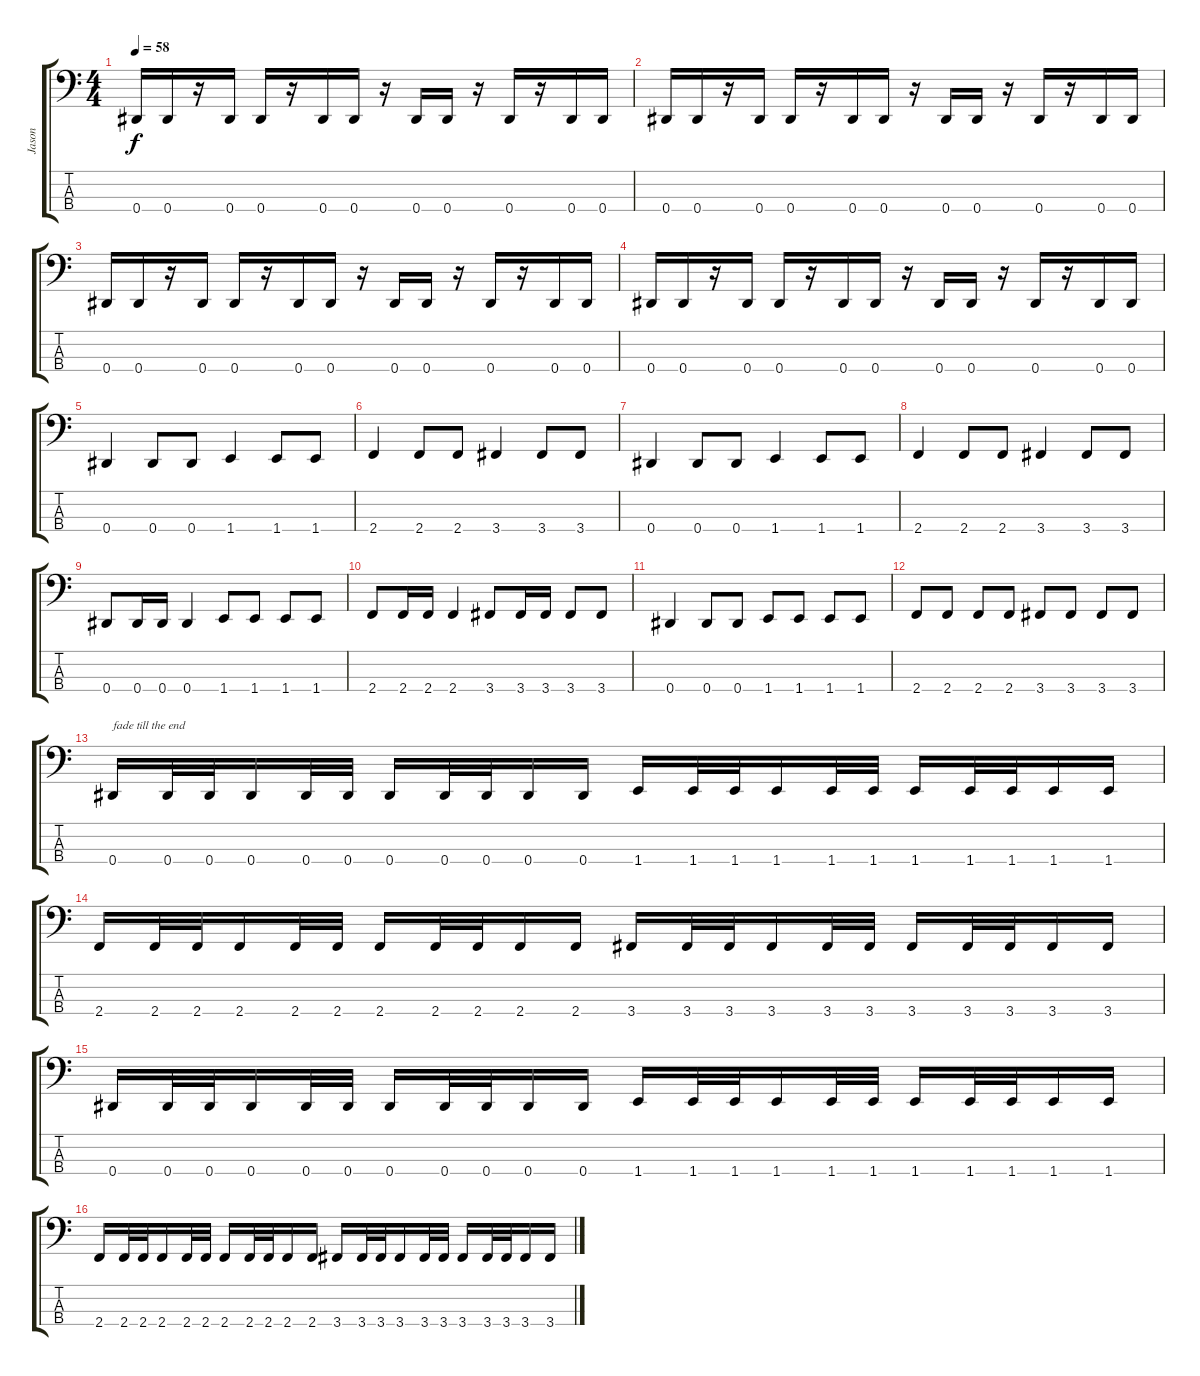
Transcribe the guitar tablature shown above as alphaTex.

\track ("Jason " "Jason ") {instrument electricbasspick}
\staff {score tabs}
\tuning (Gb2 Db2 Ab1 Eb1) {hide}
\ts (4 4)
\tempo 58
\clef f4
\ks c
0.4.16{dy f} 0.4.16 r.16 0.4.16 0.4.16 r.16 0.4.16 0.4.16 r.16 0.4.16 0.4.16 r.16 0.4.16 r.16 0.4.16 0.4.16 |
0.4.16 0.4.16 r.16 0.4.16 0.4.16 r.16 0.4.16 0.4.16 r.16 0.4.16 0.4.16 r.16 0.4.16 r.16 0.4.16 0.4.16 |
0.4.16 0.4.16 r.16 0.4.16 0.4.16 r.16 0.4.16 0.4.16 r.16 0.4.16 0.4.16 r.16 0.4.16 r.16 0.4.16 0.4.16 |
0.4.16 0.4.16 r.16 0.4.16 0.4.16 r.16 0.4.16 0.4.16 r.16 0.4.16 0.4.16 r.16 0.4.16 r.16 0.4.16 0.4.16 |
0.4.4 0.4.8 0.4.8 1.4.4 1.4.8 1.4.8 |
2.4.4 2.4.8 2.4.8 3.4.4 3.4.8 3.4.8 |
0.4.4 0.4.8 0.4.8 1.4.4 1.4.8 1.4.8 |
2.4.4 2.4.8 2.4.8 3.4.4 3.4.8 3.4.8 |
0.4.8 0.4.16 0.4.16 0.4.4 1.4.8 1.4.8 1.4.8 1.4.8 |
2.4.8 2.4.16 2.4.16 2.4.4 3.4.8 3.4.16 3.4.16 3.4.8 3.4.8 |
0.4.4 0.4.8 0.4.8 1.4.8 1.4.8 1.4.8 1.4.8 |
2.4.8 2.4.8 2.4.8 2.4.8 3.4.8 3.4.8 3.4.8 3.4.8 |
0.4.16{txt "fade till the end"} 0.4.32 0.4.32 0.4.16 0.4.32 0.4.32 0.4.16 0.4.32 0.4.32 0.4.16 0.4.16 1.4.16 1.4.32 1.4.32 1.4.16 1.4.32 1.4.32 1.4.16 1.4.32 1.4.32 1.4.16 1.4.16 |
2.4.16 2.4.32 2.4.32 2.4.16 2.4.32 2.4.32 2.4.16 2.4.32 2.4.32 2.4.16 2.4.16 3.4.16 3.4.32 3.4.32 3.4.16 3.4.32 3.4.32 3.4.16 3.4.32 3.4.32 3.4.16 3.4.16 |
0.4.16 0.4.32 0.4.32 0.4.16 0.4.32 0.4.32 0.4.16 0.4.32 0.4.32 0.4.16 0.4.16 1.4.16 1.4.32 1.4.32 1.4.16 1.4.32 1.4.32 1.4.16 1.4.32 1.4.32 1.4.16 1.4.16 |
2.4.16 2.4.32 2.4.32 2.4.16 2.4.32 2.4.32 2.4.16 2.4.32 2.4.32 2.4.16 2.4.16 3.4.16 3.4.32 3.4.32 3.4.16 3.4.32 3.4.32 3.4.16 3.4.32 3.4.32 3.4.16 3.4.16
